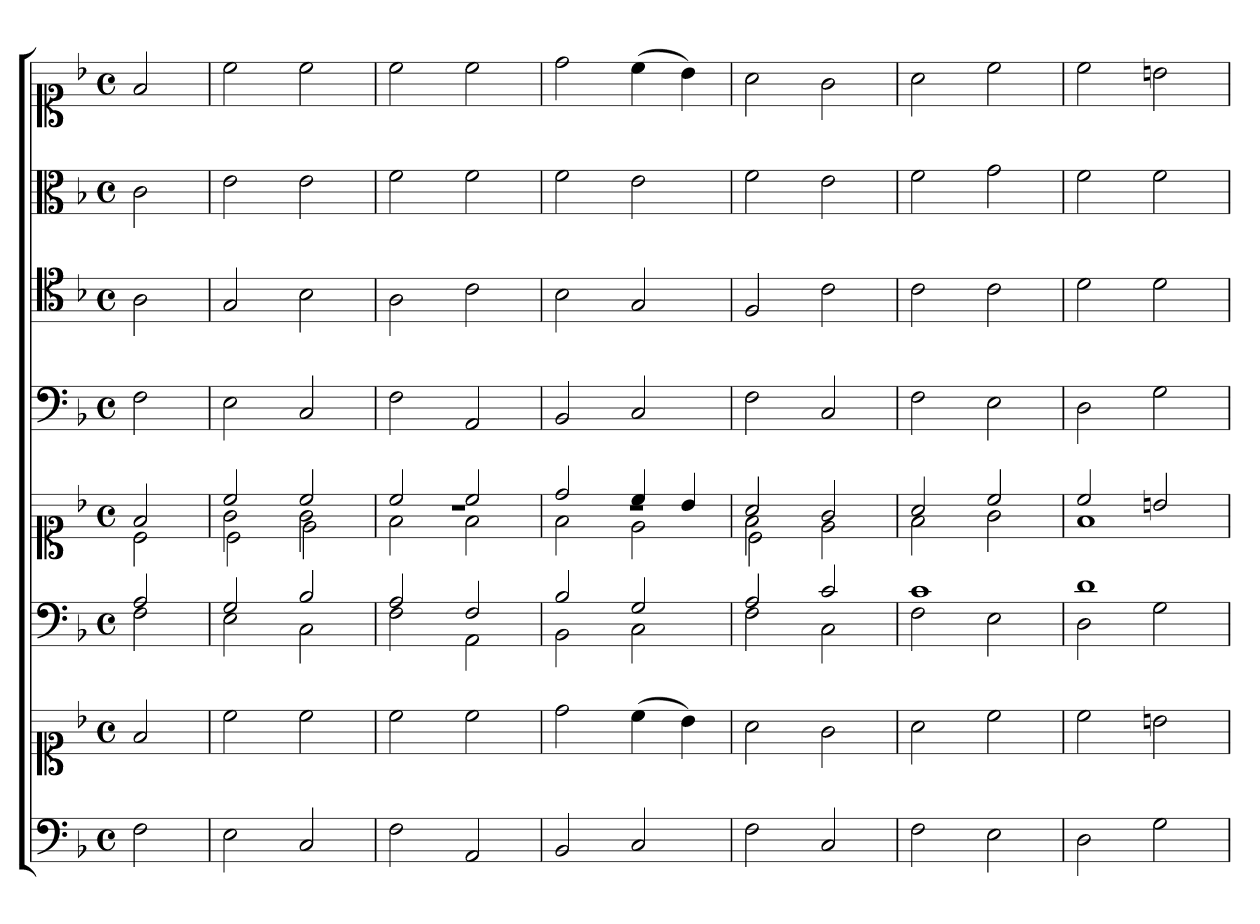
**kern	**kern	**kern	**kern	**kern	**kern	**kern	**kern
*part6	*part6	*part5	*part5	*part4	*part3	*part2	*part1
*staff8	*staff7	*staff6	*staff5	*staff4	*staff3	*staff2	*staff1
*clefF4	*clefC1	*clefF4	*clefC1	*clefF4	*clefC4	*clefC3	*clefC1
*k[b-]	*k[b-]	*k[b-]	*k[b-]	*k[b-]	*k[b-]	*k[b-]	*k[b-]
*F:	*F:	*F:	*F:	*F:	*F:	*F:	*F:
*M4/4	*M4/4	*M4/4	*M4/4	*M4/4	*M4/4	*M4/4	*M4/4
*met(c)	*met(c)	*met(c)	*met(c)	*met(c)	*met(c)	*met(c)	*met(c)
*MM180	*MM180	*MM180	*MM180	*MM180	*MM180	*MM180	*MM180
=1	=1	=1	=1	=1	=1	=1	=1
*	*	*^	*^	*	*	*	*
2F	2f	2A	2F	2f	2c	2F	2A	2c	2f
=2	=2	=2	=2	=2	=2	=2	=2	=2	=2
*	*	*	*	*	*^	*	*	*	*
2E	2cc	2G	2E	2cc	2g	2c\	2E	2G	2e	2cc
2C	2cc	2B-	2C	2cc	2g	2e\	2C	2B-	2e	2cc
=3	=3	=3	=3	=3	=3	=3	=3	=3	=3	=3
2F	2cc	2A	2F	2cc	2f	1r	2F	2A	2f	2cc
2AA	2cc	2F	2AA	2cc	2f	.	2AA	2c	2f	2cc
=4	=4	=4	=4	=4	=4	=4	=4	=4	=4	=4
2BB-	2dd	2B-	2BB-	2dd	2f	1r	2BB-	2B-	2f	2dd
2C	(4cc	2G	2C	4cc	2e	.	2C	2G	2e	(4cc
.	4b-)	.	.	4b-	.	.	.	.	.	4b-)
=5	=5	=5	=5	=5	=5	=5	=5	=5	=5	=5
2F	2a	2A	2F	2a	2f	2c\	2F	2F	2f	2a
2C	2g	2c	2C	2g	2e	2ryy	2C	2c	2e	2g
*	*	*	*	*	*v	*v	*	*	*	*
=6	=6	=6	=6	=6	=6	=6	=6	=6	=6
2F	2a	1c	2F	2a	2f	2F	2c	2f	2a
2E	2cc	.	2E	2cc	2g	2E	2c	2g	2cc
=7	=7	=7	=7	=7	=7	=7	=7	=7	=7
2D	2cc	1d	2D	2cc	1f	2D	2d	2f	2cc
2G	2bn	.	2G	2bn	.	2G	2d	2f	2bn
*	*	*v	*v	*	*	*	*	*	*
*	*	*	*v	*v	*	*	*	*
=	=	=	=	=	=	=	=
*-	*-	*-	*-	*-	*-	*-	*-
